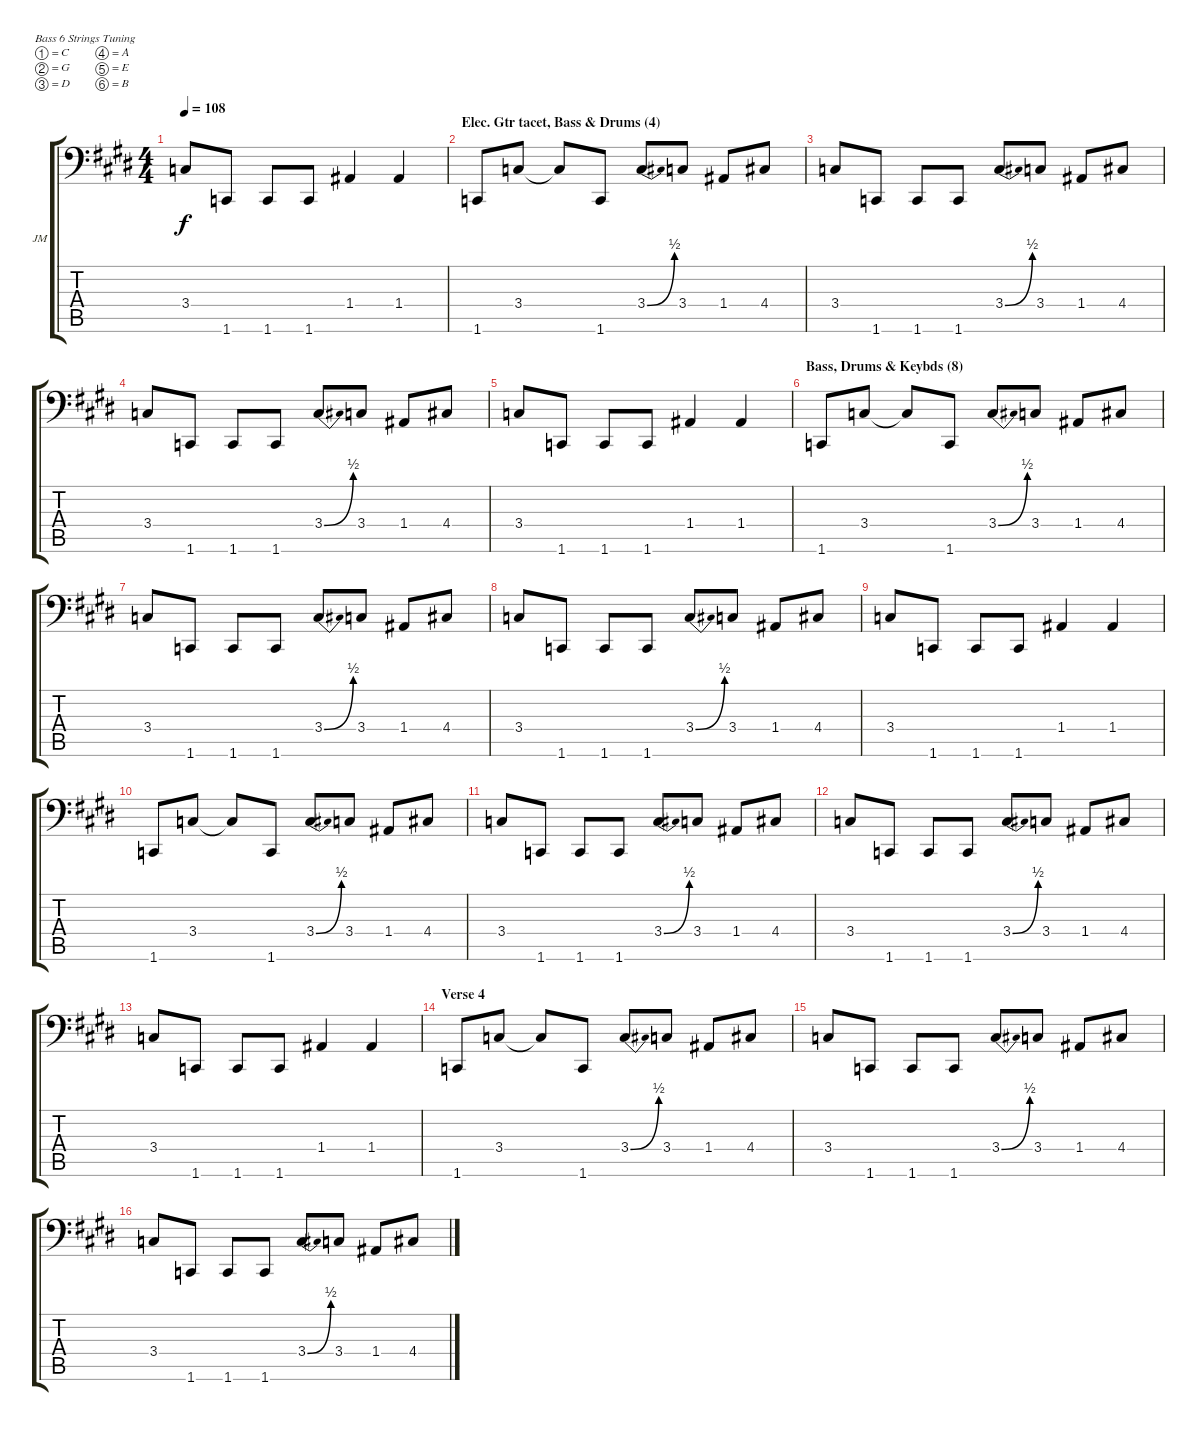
\defaultSystemsLayout 4
\bracketExtendMode groupsimilarinstruments
\firstSystemTrackNameOrientation horizontal
\otherSystemsTrackNameOrientation horizontal
\track ("John Myung " "JM") {instrument electricbassfinger}
\staff {score tabs}
\tuning (C3 G2 D2 A1 E1 B0)
\ts (4 4)
\tempo 108
\clef f4
\ks e
3.4.8{dy f} 1.6.8 1.6.8 1.6.8 1.4.4 1.4.4 |
\section ("" "Elec. Gtr tacet, Bass & Drums (4)")
1.6.8 3.4.8 3.4{t}.8 1.6.8 3.4{be (bend 0 0 60 2)}.8 3.4.8 1.4.8 4.4.8 |
3.4.8 1.6.8 1.6.8 1.6.8 3.4{be (bend 0 0 60 2)}.8 3.4.8 1.4.8 4.4.8 |
3.4.8 1.6.8 1.6.8 1.6.8 3.4{be (bend 0 0 60 2)}.8 3.4.8 1.4.8 4.4.8 |
3.4.8 1.6.8 1.6.8 1.6.8 1.4.4 1.4.4 |
\section ("" "Bass, Drums & Keybds (8)")
1.6.8 3.4.8 3.4{t}.8 1.6.8 3.4{be (bend 0 0 60 2)}.8 3.4.8 1.4.8 4.4.8 |
3.4.8 1.6.8 1.6.8 1.6.8 3.4{be (bend 0 0 60 2)}.8 3.4.8 1.4.8 4.4.8 |
3.4.8 1.6.8 1.6.8 1.6.8 3.4{be (bend 0 0 60 2)}.8 3.4.8 1.4.8 4.4.8 |
3.4.8 1.6.8 1.6.8 1.6.8 1.4.4 1.4.4 |
1.6.8 3.4.8 3.4{t}.8 1.6.8 3.4{be (bend 0 0 60 2)}.8 3.4.8 1.4.8 4.4.8 |
3.4.8 1.6.8 1.6.8 1.6.8 3.4{be (bend 0 0 60 2)}.8 3.4.8 1.4.8 4.4.8 |
3.4.8 1.6.8 1.6.8 1.6.8 3.4{be (bend 0 0 60 2)}.8 3.4.8 1.4.8 4.4.8 |
3.4.8 1.6.8 1.6.8 1.6.8 1.4.4 1.4.4 |
\section ("" "Verse 4")
1.6.8 3.4.8 3.4{t}.8 1.6.8 3.4{be (bend 0 0 60 2)}.8 3.4.8 1.4.8 4.4.8 |
3.4.8 1.6.8 1.6.8 1.6.8 3.4{be (bend 0 0 60 2)}.8 3.4.8 1.4.8 4.4.8 |
3.4.8 1.6.8 1.6.8 1.6.8 3.4{be (bend 0 0 60 2)}.8 3.4.8 1.4.8 4.4.8
